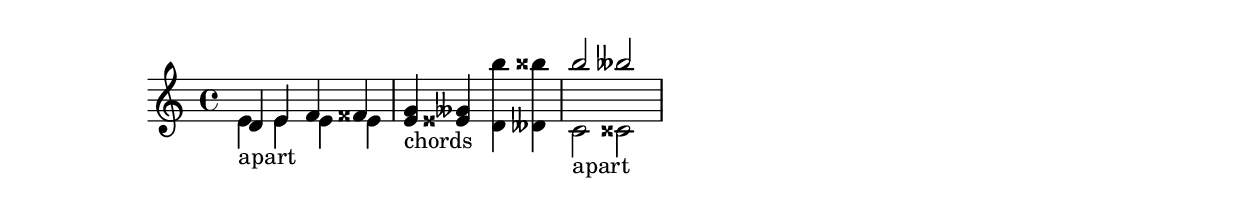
\header {
  texidoc ="The part combiner has an option to set the range of
differences in steps between parts that may be combined into chords."
}

\version "2.21.0"

\layout { ragged-right = ##t }

vone = \relative {
  d'4 e f fisis | g geses b' bisis | b2 beses
}

vtwo = \relative {
  e'4 e e e | e eisis d deses | c2 cisis
}

comm = { s1_"apart" s1_"chords" s1_"apart" }

\new Staff <<
  \partCombine #'(2 . 12) \vone \vtwo
  \comm
>>
